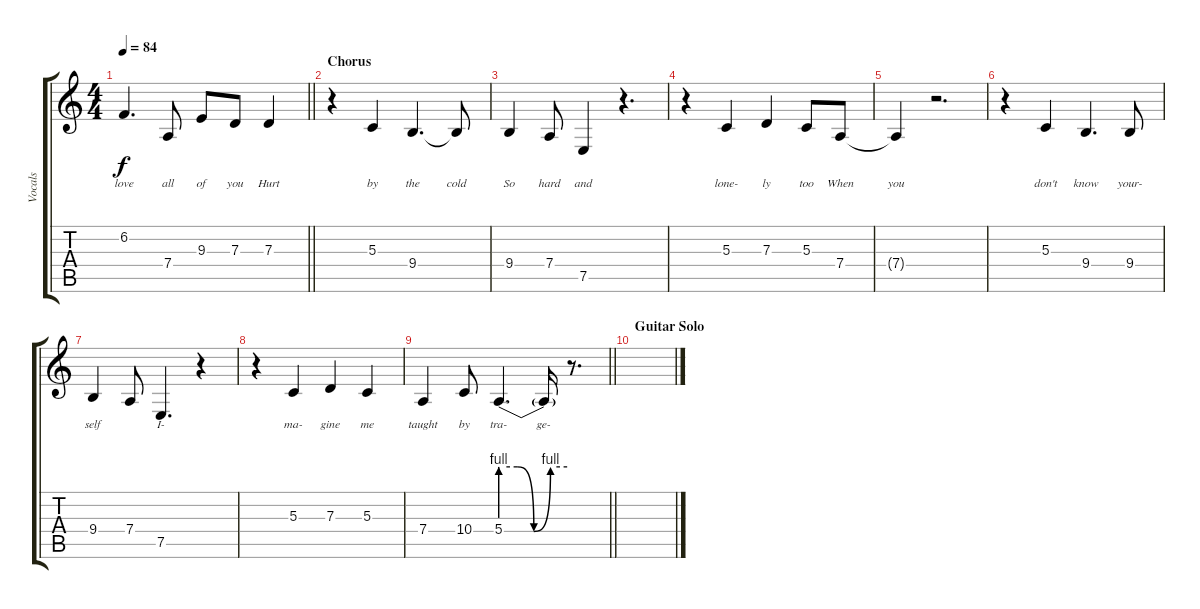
\track ("Vocals" "Vocals") {instrument tangoaccordion}
\staff {score tabs}
\tuning (E4 B3 G3 D3 A2 E2) {hide}
\ts (4 4)
\tempo 84
\clef g2
\barLineRight lightlight
\ks c
6.2{t}.4{d lyrics (0 "love") lyrics (1 "") lyrics (2 "") lyrics (3 "") lyrics (4 "") dy f} 7.4.8{lyrics (0 "all") lyrics (1 "") lyrics (2 "") lyrics (3 "") lyrics (4 "")} 9.3.8{lyrics (0 "of") lyrics (1 "") lyrics (2 "") lyrics (3 "") lyrics (4 "")} 7.3.8{lyrics (0 "you") lyrics (1 "") lyrics (2 "") lyrics (3 "") lyrics (4 "")} 7.3.4{lyrics (0 "Hurt") lyrics (1 "") lyrics (2 "") lyrics (3 "") lyrics (4 "")} |
\section ("" "Chorus")
r.4 5.3.4{lyrics (0 "by") lyrics (1 "") lyrics (2 "") lyrics (3 "") lyrics (4 "")} 9.4.4{d lyrics (0 "the") lyrics (1 "") lyrics (2 "") lyrics (3 "") lyrics (4 "")} 9.4{t}.8{lyrics (0 "cold") lyrics (1 "") lyrics (2 "") lyrics (3 "") lyrics (4 "")} |
9.4.4{lyrics (0 "So") lyrics (1 "") lyrics (2 "") lyrics (3 "") lyrics (4 "")} 7.4.8{lyrics (0 "hard") lyrics (1 "") lyrics (2 "") lyrics (3 "") lyrics (4 "")} 7.5.4{lyrics (0 "and") lyrics (1 "") lyrics (2 "") lyrics (3 "") lyrics (4 "")} r.4{d} |
r.4 5.3.4{lyrics (0 "lone-") lyrics (1 "") lyrics (2 "") lyrics (3 "") lyrics (4 "")} 7.3.4{lyrics (0 "ly") lyrics (1 "") lyrics (2 "") lyrics (3 "") lyrics (4 "")} 5.3.8{lyrics (0 "too") lyrics (1 "") lyrics (2 "") lyrics (3 "") lyrics (4 "")} 7.4.8{lyrics (0 "When") lyrics (1 "") lyrics (2 "") lyrics (3 "") lyrics (4 "")} |
7.4{t}.4{lyrics (0 "you") lyrics (1 "") lyrics (2 "") lyrics (3 "") lyrics (4 "")} r.2{d} |
r.4 5.3.4{lyrics (0 "don't") lyrics (1 "") lyrics (2 "") lyrics (3 "") lyrics (4 "")} 9.4.4{d lyrics (0 "know") lyrics (1 "") lyrics (2 "") lyrics (3 "") lyrics (4 "")} 9.4.8{lyrics (0 "your-") lyrics (1 "") lyrics (2 "") lyrics (3 "") lyrics (4 "")} |
9.4.4{lyrics (0 "self") lyrics (1 "") lyrics (2 "") lyrics (3 "") lyrics (4 "")} 7.4.8{lyrics (0 "") lyrics (1 "") lyrics (2 "") lyrics (3 "") lyrics (4 "")} 7.5.4{d lyrics (0 "I-") lyrics (1 "") lyrics (2 "") lyrics (3 "") lyrics (4 "")} r.4 |
r.4 5.3.4{lyrics (0 "ma-") lyrics (1 "") lyrics (2 "") lyrics (3 "") lyrics (4 "")} 7.3.4{lyrics (0 "gine") lyrics (1 "") lyrics (2 "") lyrics (3 "") lyrics (4 "")} 5.3.4{lyrics (0 "me") lyrics (1 "") lyrics (2 "") lyrics (3 "") lyrics (4 "")} |
\barLineRight lightlight
7.4.4{lyrics (0 "taught") lyrics (1 "") lyrics (2 "") lyrics (3 "") lyrics (4 "")} 10.4.8{lyrics (0 "by") lyrics (1 "") lyrics (2 "") lyrics (3 "") lyrics (4 "")} 5.4{be (custom 0 4 15 4 30 0 45 4 60 4)}.4{d lyrics (0 "tra-") lyrics (1 "") lyrics (2 "") lyrics (3 "") lyrics (4 "")} 5.4{t}.16{lyrics (0 "ge-") lyrics (1 "") lyrics (2 "") lyrics (3 "") lyrics (4 "")} r.8{d} |
\section ("" "Guitar Solo")
